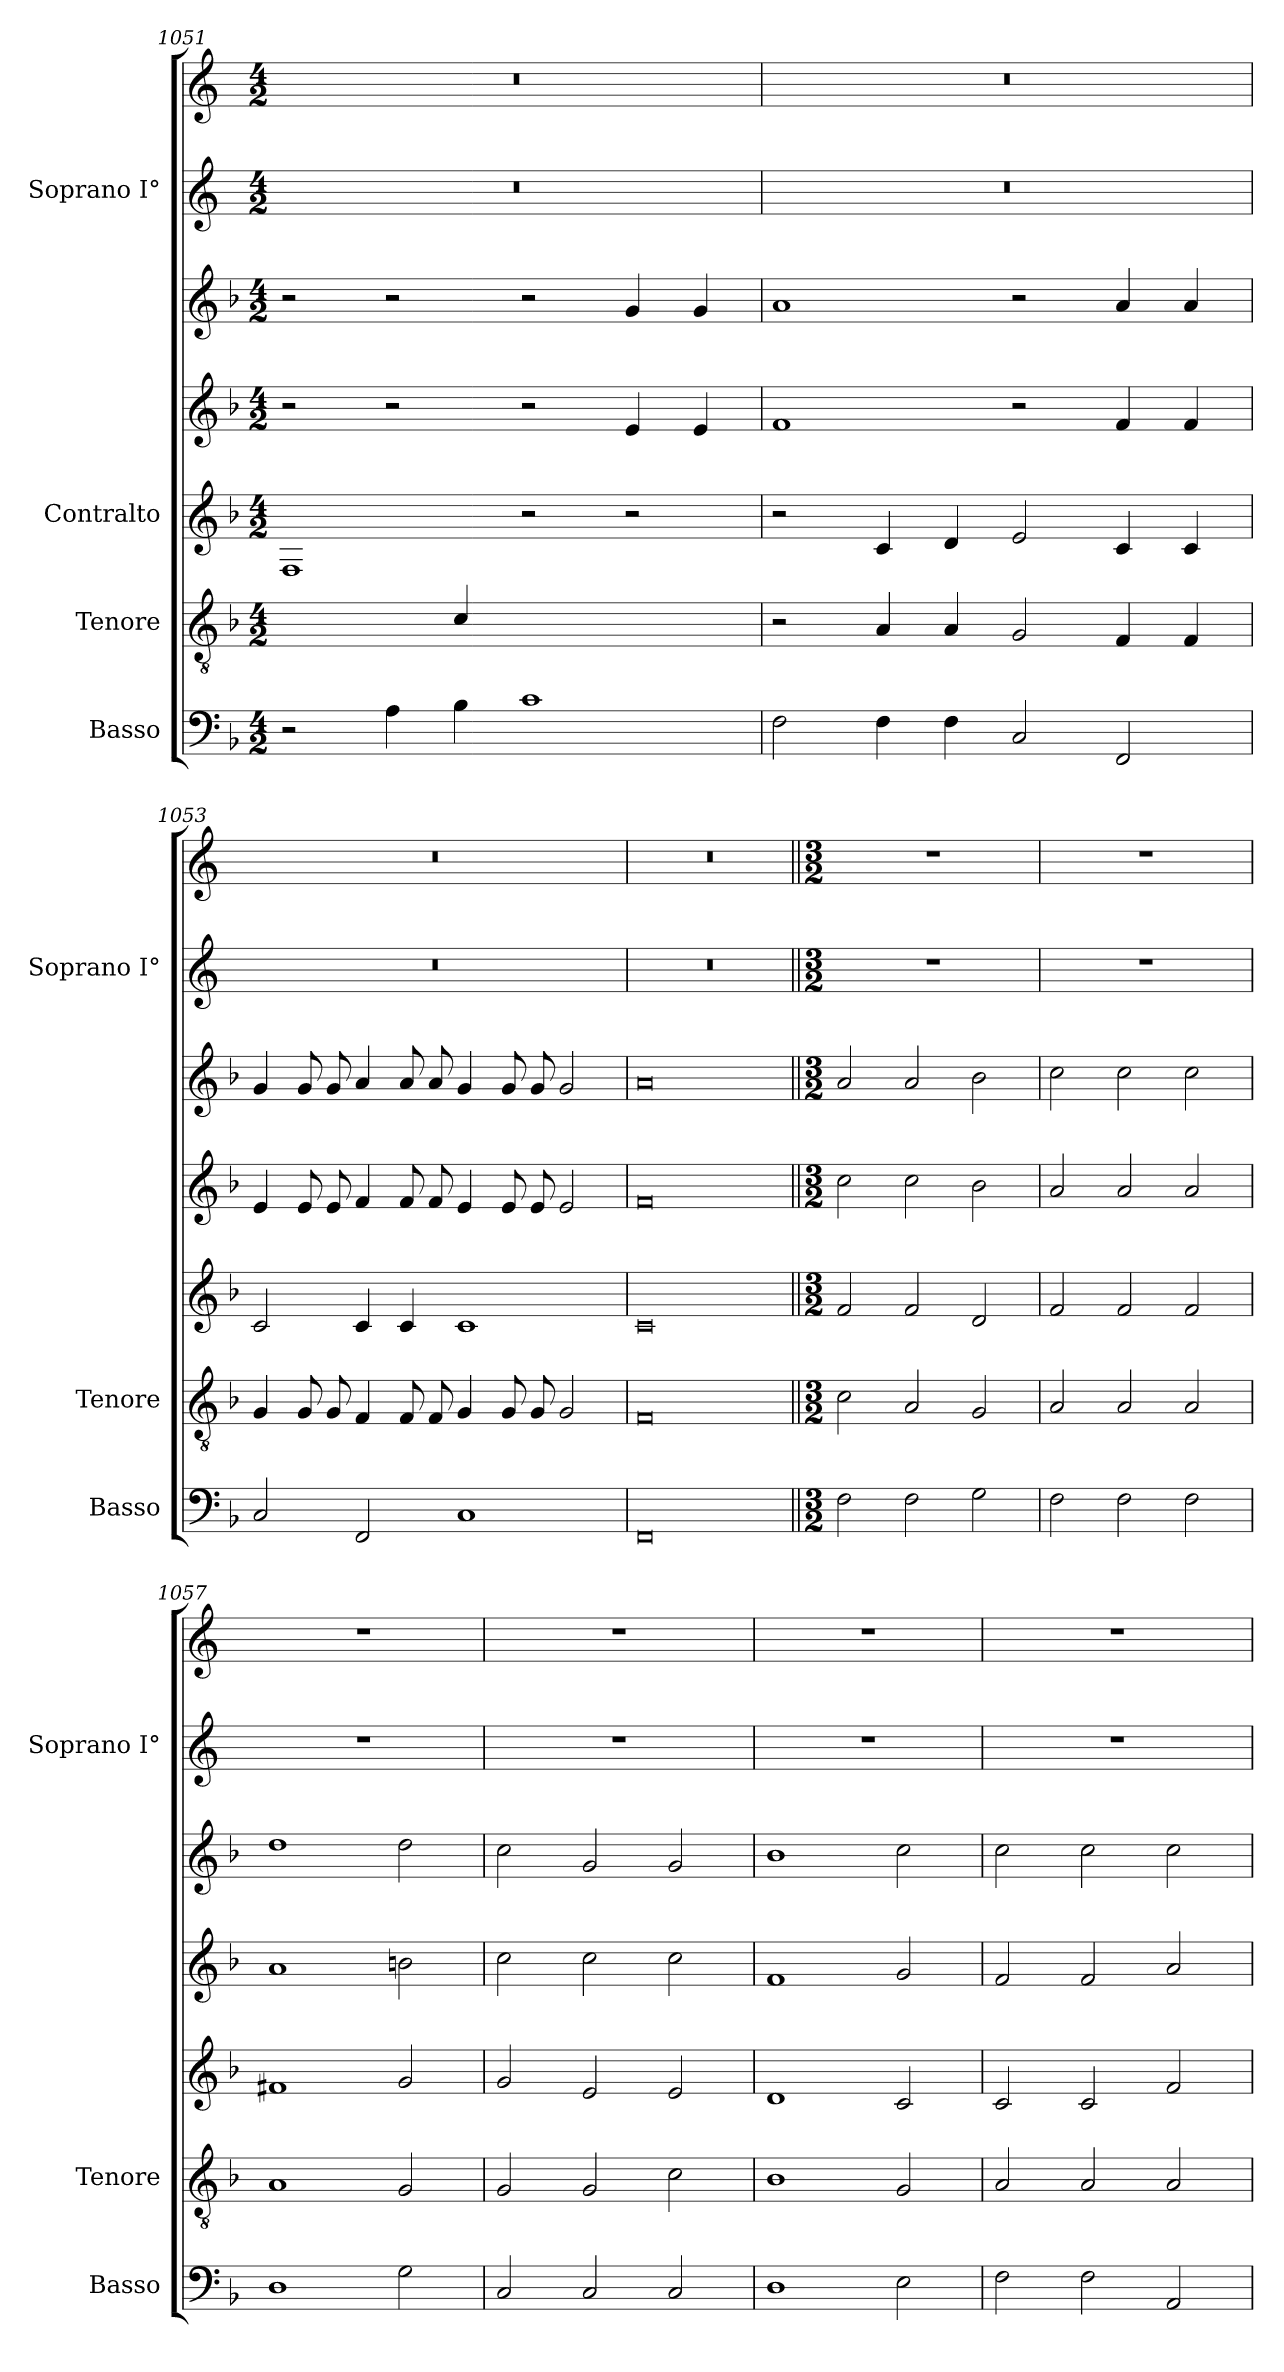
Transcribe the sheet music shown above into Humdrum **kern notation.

**kern	**kern	**kern	**kern	**kern	**kern	**kern
*part6	*part5	*part4	*part3	*part2	*part1	*part1
*staff7	*staff6	*staff5	*staff4	*staff3	*staff2	*staff1
*I"Basso	*I"Tenore	*I"Contralto	*	*	*I"Soprano I°	*
*I'Basso	*I'Tenore	*	*	*	*I'Soprano I°	*
!!LO:PB:g=z
*clefF4	*clefGv2	*clefG2	*clefG2	*clefG2	*clefG2	*clefG2
*k[b-]	*k[b-]	*k[b-]	*k[b-]	*k[b-]	*k[]	*k[]
*F:	*F:	*F:	*F:	*F:	*C:	*C:
*M4/2	*M4/2	*M4/2	*M4/2	*M4/2	*M4/2	*M4/2
=1051	=1051	=1051	=1051	=1051	=1051	=1051
2r	2.ryy	1F	2r	2r	0r	0r
4A\	.	.	2r	2r	.	.
!	!LO:N:head=solid	!	!	!	!	!
4B-\	4c/	.	.	.	.	.
1c	1ryy	2r	2r	2r	.	.
.	.	2r	4e/	4g/	.	.
.	.	.	4e/	4g/	.	.
=1052	=1052	=1052	=1052	=1052	=1052	=1052
2F\	2r	2r	1f	1a	0r	0r
4F\	4A/	4c/	.	.	.	.
4F\	4A/	4d/	.	.	.	.
2C/	2G/	2e/	2r	2r	.	.
2FF/	4F/	4c/	4f/	4a/	.	.
.	4F/	4c/	4f/	4a/	.	.
=1053	=1053	=1053	=1053	=1053	=1053	=1053
2C/	4G/	2c/	4e/	4g/	0r	0r
.	8G/	.	8e/	8g/	.	.
.	8G/	.	8e/	8g/	.	.
2FF/	4F/	4c/	4f/	4a/	.	.
.	8F/	4c/	8f/	8a/	.	.
.	8F/	.	8f/	8a/	.	.
1C	4G/	1c	4e/	4g/	.	.
.	8G/	.	8e/	8g/	.	.
.	8G/	.	8e/	8g/	.	.
.	2G/	.	2e/	2g/	.	.
=1054	=1054	=1054	=1054	=1054	=1054	=1054
0FF	0F	0c	0f	0a	0r	0r
!!LO:PB:g=z
=1055||	=1055||	=1055||	=1055||	=1055||	=1055||	=1055||
*M3/2	*M3/2	*M3/2	*M3/2	*M3/2	*M3/2	*M3/2
2F\	2c\	2f/	2cc\	2a/	1.r	1.r
2F\	2A/	2f/	2cc\	2a/	.	.
2G\	2G/	2d/	2b-\	2b-\	.	.
=1056	=1056	=1056	=1056	=1056	=1056	=1056
2F\	2A/	2f/	2a/	2cc\	1.r	1.r
2F\	2A/	2f/	2a/	2cc\	.	.
2F\	2A/	2f/	2a/	2cc\	.	.
=1057	=1057	=1057	=1057	=1057	=1057	=1057
1D	1A	1f#X	1a	1dd	1.r	1.r
2G\	2G/	2g/	2bn\	2dd\	.	.
=1058	=1058	=1058	=1058	=1058	=1058	=1058
2C/	2G/	2g/	2cc\	2cc\	1.r	1.r
2C/	2G/	2e/	2cc\	2g/	.	.
2C/	2c\	2e/	2cc\	2g/	.	.
=1059	=1059	=1059	=1059	=1059	=1059	=1059
1D	1B-	1d	1f	1b-	1.r	1.r
2E\	2G/	2c/	2g/	2cc\	.	.
!!LO:LB:g=z
=1060	=1060	=1060	=1060	=1060	=1060	=1060
2F\	2A/	2c/	2f/	2cc\	1.r	1.r
2F\	2A/	2c/	2f/	2cc\	.	.
2AA/	2A/	2f/	2a/	2cc\	.	.
=	=	=	=	=	=	=
*-	*-	*-	*-	*-	*-	*-
